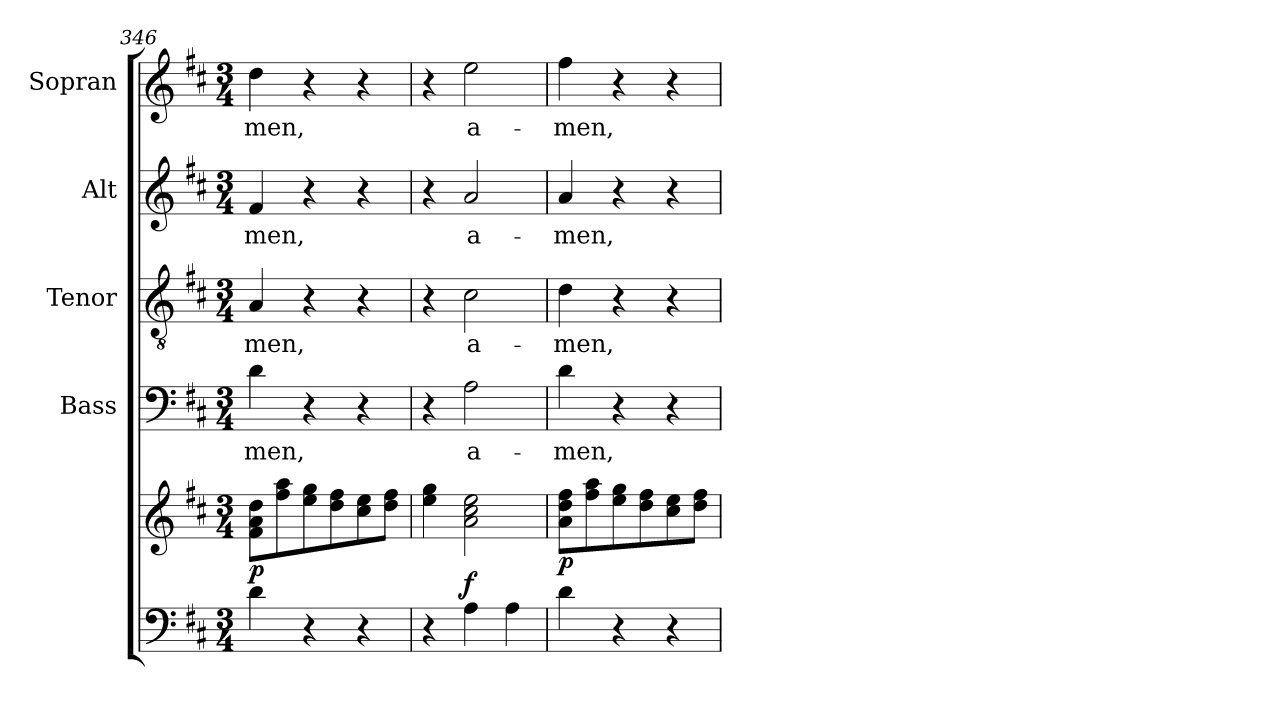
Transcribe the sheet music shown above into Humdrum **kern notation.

**kern	**kern	**dynam	**kern	**text	**kern	**text	**kern	**text	**kern	**text
*part5	*part5	*part5	*part4	*part4	*part3	*part3	*part2	*part2	*part1	*part1
*staff6	*staff5	*staff5/6	*staff4	*staff4	*staff3	*staff3	*staff2	*staff2	*staff1	*staff1
*	*	*	*I"Bass	*	*I"Tenor	*	*I"Alt	*	*I"Sopran	*
*	*	*	*I'B.	*	*I'T.	*	*I'A.	*	*I'S.	*
*clefF4	*clefG2	*	*clefF4	*	*clefGv2	*	*clefG2	*	*clefG2	*
*k[f#c#]	*k[f#c#]	*	*k[f#c#]	*	*k[f#c#]	*	*k[f#c#]	*	*k[f#c#]	*
*D:	*D:	*	*D:	*	*D:	*	*D:	*	*D:	*
*M3/4	*M3/4	*	*M3/4	*	*M3/4	*	*M3/4	*	*M3/4	*
=346	=346	=346	=346	=346	=346	=346	=346	=346	=346	=346
!	!	!LO:DY:b	!	!LO:LY:b	!	!LO:LY:b	!	!LO:LY:b	!	!LO:LY:b
4d\	8f#\ 8a\ 8dd\L	p	4d\	-men,	4A/	-men,	4f#/	-men,	4dd\	-men,
.	8ff#\ 8aa\	.	.	.	.	.	.	.	.	.
4r	8ee\ 8gg\	.	4r	.	4r	.	4r	.	4r	.
.	8dd\ 8ff#\	.	.	.	.	.	.	.	.	.
4r	8cc#\ 8ee\	.	4r	.	4r	.	4r	.	4r	.
.	8dd\ 8ff#\J	.	.	.	.	.	.	.	.	.
=347	=347	=347	=347	=347	=347	=347	=347	=347	=347	=347
4r	4ee\ 4gg\	.	4r	.	4r	.	4r	.	4r	.
!	!	!LO:DY:a=2	!	!LO:LY:b	!	!LO:LY:b	!	!LO:LY:b	!	!LO:LY:b
4A\	2a\ 2cc#\ 2ee\	f	2A\	a-	2c#\	a-	2a/	a-	2ee\	a-
4A\	.	.	.	.	.	.	.	.	.	.
=348	=348	=348	=348	=348	=348	=348	=348	=348	=348	=348
!	!	!LO:DY:b	!	!LO:LY:b	!	!LO:LY:b	!	!LO:LY:b	!	!LO:LY:b
4d\	8a\ 8dd\ 8ff#\L	p	4d\	-men,	4d\	-men,	4a/	-men,	4ff#\	-men,
.	8ff#\ 8aa\	.	.	.	.	.	.	.	.	.
4r	8ee\ 8gg\	.	4r	.	4r	.	4r	.	4r	.
.	8dd\ 8ff#\	.	.	.	.	.	.	.	.	.
4r	8cc#\ 8ee\	.	4r	.	4r	.	4r	.	4r	.
.	8dd\ 8ff#\J	.	.	.	.	.	.	.	.	.
=	=	=	=	=	=	=	=	=	=	=
*-	*-	*-	*-	*-	*-	*-	*-	*-	*-	*-
